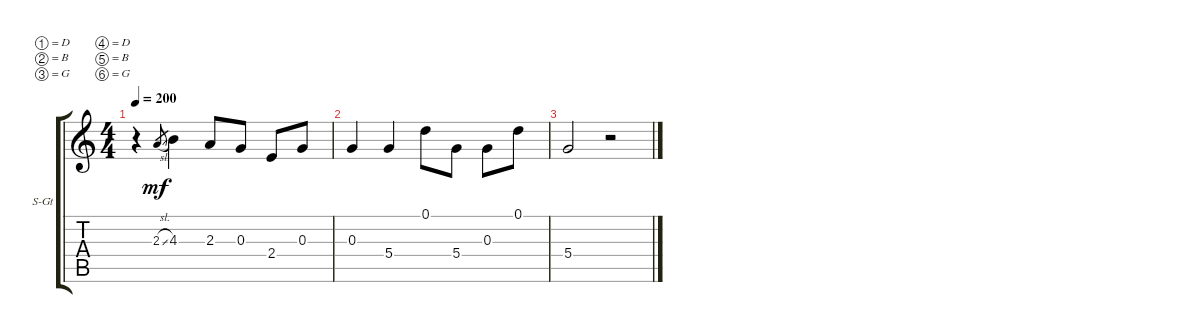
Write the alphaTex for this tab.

\defaultSystemsLayout 4
\bracketExtendMode groupsimilarinstruments
\firstSystemTrackNameOrientation horizontal
\otherSystemsTrackNameOrientation horizontal
\track ("Steel Guitar" "S-Gt") {instrument acousticguitarsteel}
\staff {score tabs}
\tuning (D4 B3 G3 D3 B2 G2)
\ts (4 4)
\tempo 200
\clef g2
\ks c
r.4{dy mf} 2.3{sl}.8{gr} 4.3.4 2.3.8 0.3.8 2.4.8 0.3.8 |
0.3.4 5.4.4 0.1.8 5.4.8 0.3.8 0.1.8 |
5.4.2 r.2
